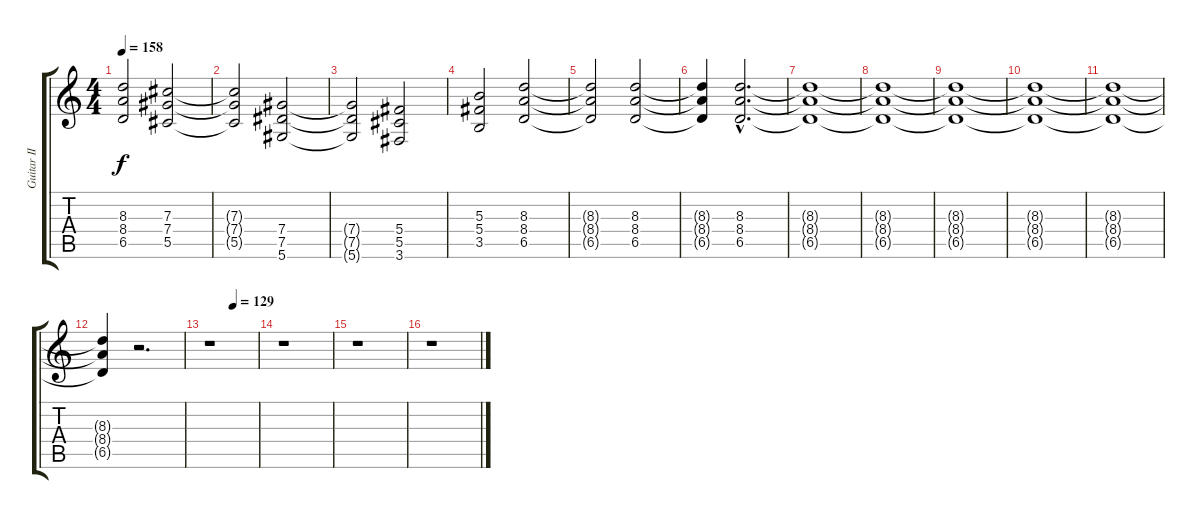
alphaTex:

\track ("Guitar II" "Guitar II") {instrument overdrivenguitar}
\staff {score tabs}
\tuning (Eb4 Bb3 Gb3 Db3 Ab2 Eb2) {hide}
\ts (4 4)
\tempo 158
\clef g2
\ks c
(8.3{t} 8.4{t} 6.5{t}).2{dy f} (7.3 7.4 5.5).2 |
(7.3{t} 7.4{t} 5.5{t}).2 (7.4 7.5 5.6).2 |
(7.4{t} 7.5{t} 5.6{t}).2 (5.4 5.5 3.6).2 |
(5.3 5.4 3.5).2 (8.3 8.4 6.5).2 |
(8.3{t} 8.4{t} 6.5{t}).2 (8.3 8.4 6.5).2 |
(8.3{t} 8.4{t} 6.5{t}).4 (8.3{hac} 8.4{hac} 6.5{hac}).2{d} |
(8.3{t} 8.4{t} 6.5{t}).1 |
(8.3{t} 8.4{t} 6.5{t}).1 |
(8.3{t} 8.4{t} 6.5{t}).1 |
(8.3{t} 8.4{t} 6.5{t}).1 |
(8.3{t} 8.4{t} 6.5{t}).1 |
(8.3{t} 8.4{t} 6.5{t}).4 r.2{d} |
\tempo (129 0.5)
r.1 |
r.1 |
r.1 |
r.1
